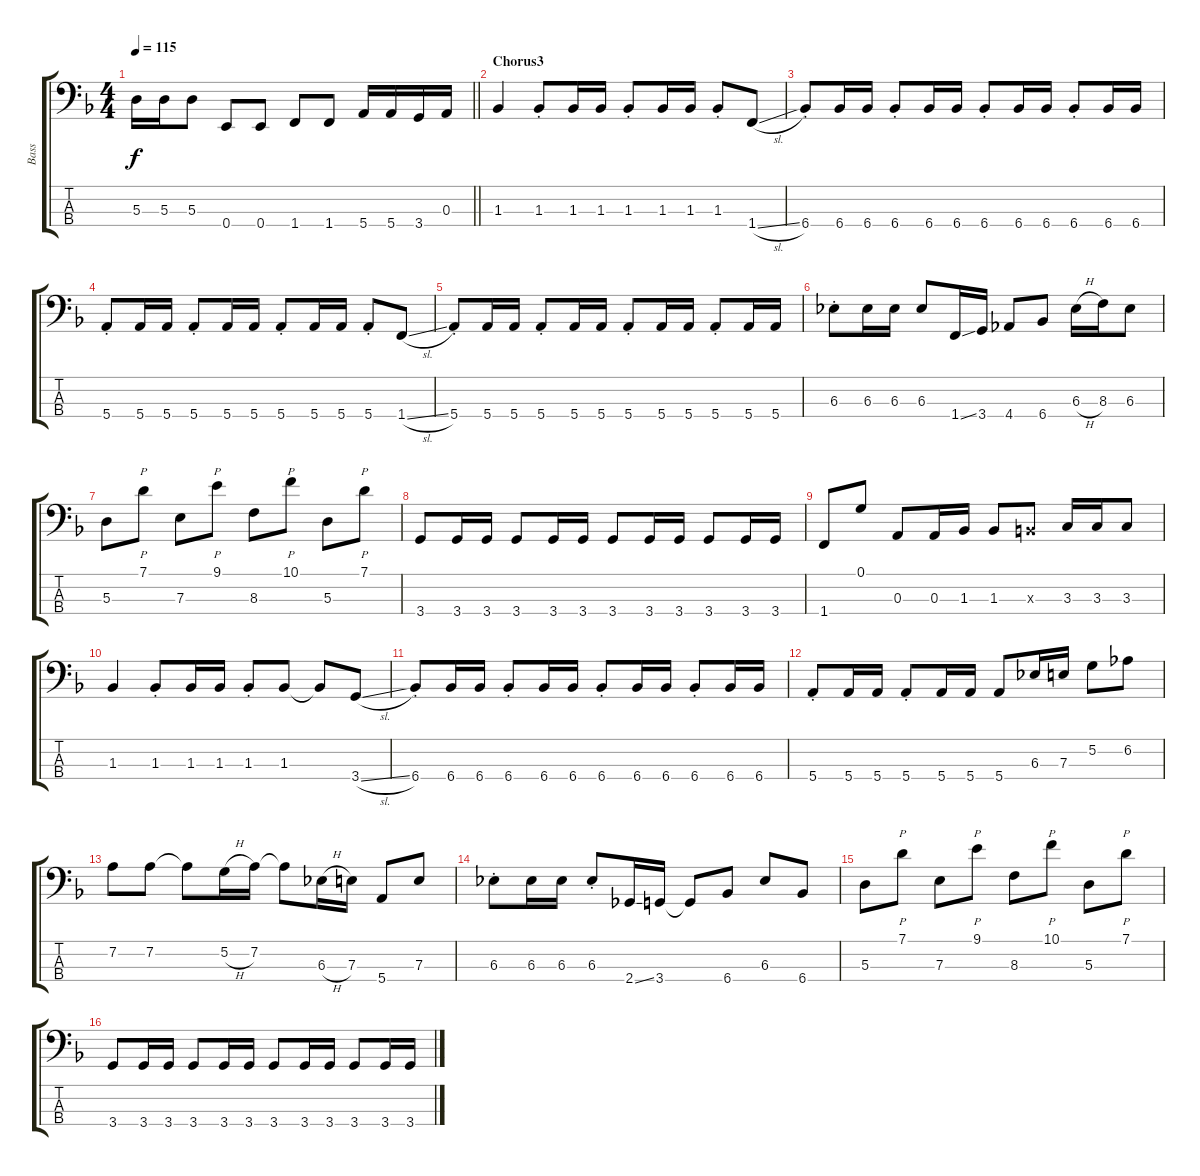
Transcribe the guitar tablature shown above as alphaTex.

\track ("Bass" "Bass") {instrument electricbassfinger}
\staff {score tabs}
\tuning (G2 D2 A1 E1) {hide}
\ts (4 4)
\tempo 115
\clef f4
\barLineRight lightlight
\ks f
5.3{t}.16{dy f} 5.3.16 5.3.8 0.4.8 0.4.8 1.4.8 1.4.8 5.4.16 5.4.16 3.4.16 0.3.16 |
\section ("" "Chorus3")
1.3.4 1.3{st}.8 1.3.16 1.3.16 1.3{st}.8 1.3.16 1.3.16 1.3{st}.8 1.4{sl}.8 |
6.4{st}.8 6.4.16 6.4.16 6.4{st}.8 6.4.16 6.4.16 6.4{st}.8 6.4.16 6.4.16 6.4{st}.8 6.4.16 6.4.16 |
5.4{st}.8 5.4.16 5.4.16 5.4{st}.8 5.4.16 5.4.16 5.4{st}.8 5.4.16 5.4.16 5.4{st}.8 1.4{sl}.8 |
5.4{st}.8 5.4.16 5.4.16 5.4{st}.8 5.4.16 5.4.16 5.4{st}.8 5.4.16 5.4.16 5.4{st}.8 5.4.16 5.4.16 |
6.3{st}.8 6.3.16 6.3.16 6.3.8 1.4{ss}.16 3.4.16 4.4.8 6.4.8 6.3{h}.16 8.3.16 6.3.8 |
5.3.8 7.1.8{p} 7.3.8 9.1.8{p} 8.3.8 10.1.8{p} 5.3.8 7.1.8{p} |
3.4.8 3.4.16 3.4.16 3.4.8 3.4.16 3.4.16 3.4.8 3.4.16 3.4.16 3.4.8 3.4.16 3.4.16 |
1.4.8 0.1.8 0.3.8 0.3.16 1.3.16 1.3.8 2.3{x}.8 3.3.16 3.3.16 3.3.8 |
1.3.4 1.3{st}.8 1.3.16 1.3.16 1.3{st}.8 1.3.8 1.3{t}.8 3.4{sl}.8 |
6.4{st}.8 6.4.16 6.4.16 6.4{st}.8 6.4.16 6.4.16 6.4{st}.8 6.4.16 6.4.16 6.4{st}.8 6.4.16 6.4.16 |
5.4{st}.8 5.4.16 5.4.16 5.4{st}.8 5.4.16 5.4.16 5.4.8 6.3.16 7.3.16 5.2.8 6.2.8 |
7.2.8 7.2.8 7.2{t}.8 5.2{h}.16 7.2.16 7.2{t}.8 6.3{h}.16 7.3.16 5.4.8 7.3.8 |
6.3{st}.8 6.3.16 6.3.16 6.3{st}.8 2.4{ss}.16 3.4.16 3.4{t}.8 6.4.8 6.3.8 6.4.8 |
5.3.8 7.1.8{p} 7.3.8 9.1.8{p} 8.3.8 10.1.8{p} 5.3.8 7.1.8{p} |
3.4.8 3.4.16 3.4.16 3.4.8 3.4.16 3.4.16 3.4.8 3.4.16 3.4.16 3.4.8 3.4.16 3.4.16
